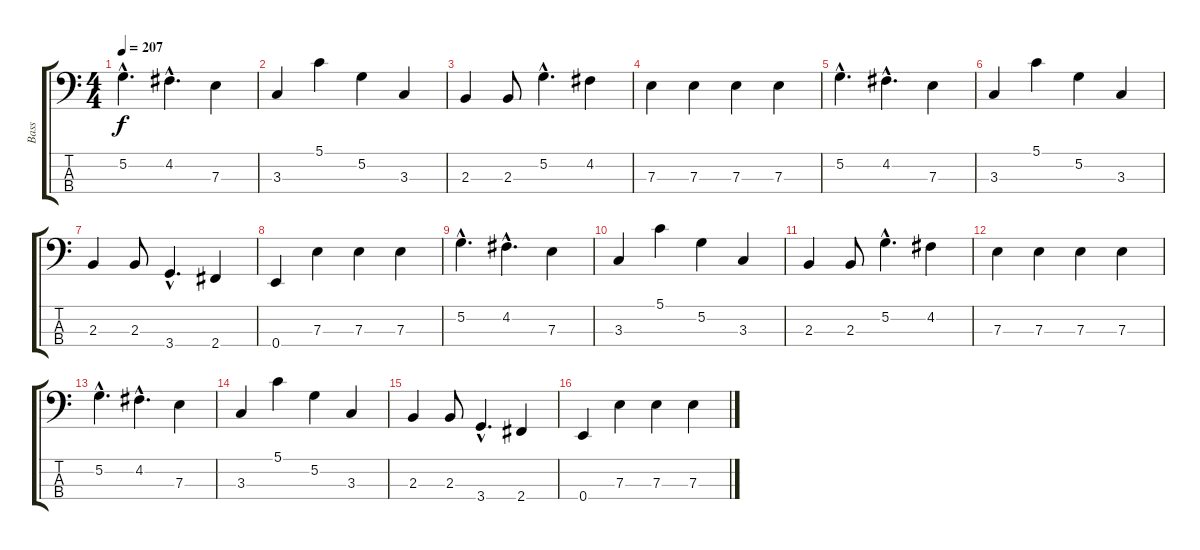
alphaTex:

\track ("Bass" "Bass") {instrument acousticbass}
\staff {score tabs}
\tuning (G2 D2 A1 E1) {hide}
\ts (4 4)
\tempo 207
\clef f4
\ks c
5.2{hac}.4{d dy f} 4.2{hac}.4{d} 7.3.4 |
3.3.4 5.1.4 5.2.4 3.3.4 |
2.3.4 2.3.8 5.2{hac}.4{d} 4.2.4 |
7.3.4 7.3.4 7.3.4 7.3.4 |
5.2{hac}.4{d} 4.2{hac}.4{d} 7.3.4 |
3.3.4 5.1.4 5.2.4 3.3.4 |
2.3.4 2.3.8 3.4{hac}.4{d} 2.4.4 |
0.4.4 7.3.4 7.3.4 7.3.4 |
5.2{hac}.4{d} 4.2{hac}.4{d} 7.3.4 |
3.3.4 5.1.4 5.2.4 3.3.4 |
2.3.4 2.3.8 5.2{hac}.4{d} 4.2.4 |
7.3.4 7.3.4 7.3.4 7.3.4 |
5.2{hac}.4{d} 4.2{hac}.4{d} 7.3.4 |
3.3.4 5.1.4 5.2.4 3.3.4 |
2.3.4 2.3.8 3.4{hac}.4{d} 2.4.4 |
0.4.4 7.3.4 7.3.4 7.3.4
